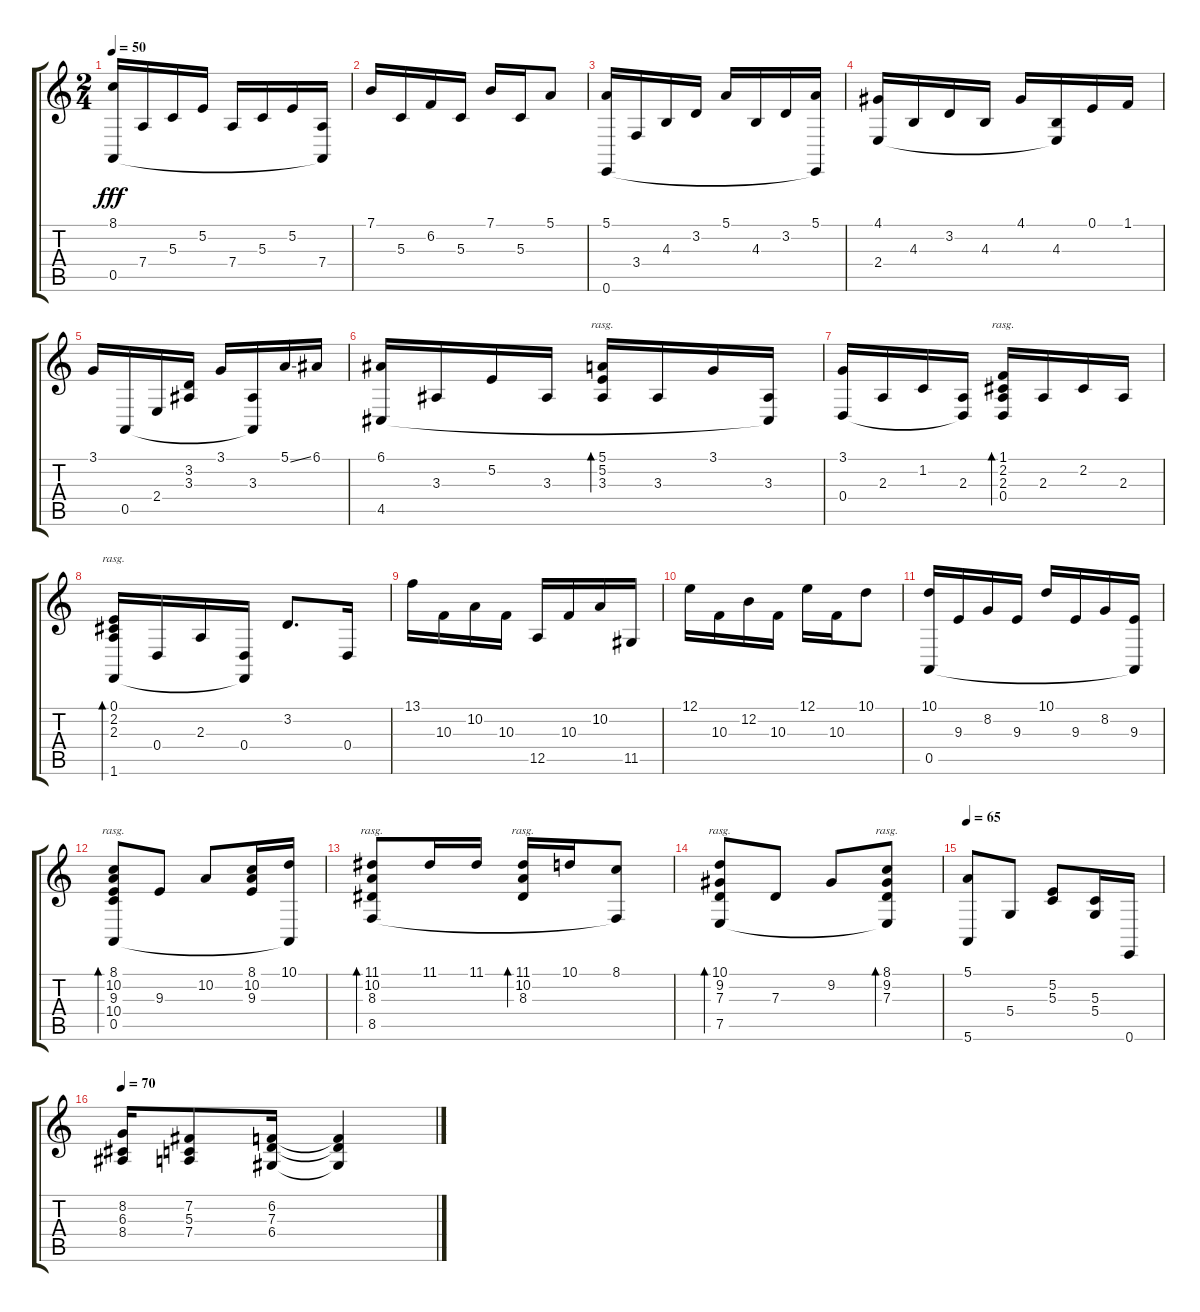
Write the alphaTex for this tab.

\track "" {instrument acousticgrandpiano}
\staff {score tabs}
\tuning (E4 B3 G3 D3 A2 E2) {hide}
\ts (2 4)
\tempo 50
\clef g2
\ks c
(8.1 0.5).16{dy fff} 7.4.16 5.3.16 5.2.16 7.4.16 5.3.16 5.2.16 (7.4 0.5{t}).16 |
7.1.16 5.3.16 6.2.16 5.3.16 7.1.16 5.3.16 5.1.8 |
(5.1 0.6).16 3.4.16 4.3.16 3.2.16 5.1.16 4.3.16 3.2.16 (5.1 0.6{t}).16 |
(4.1 2.4).16 4.3.16 3.2.16 4.3.16 4.1.16 (4.3 2.4{t}).16 0.1.16 1.1.16 |
3.1.16 0.5.16 2.4.16 (3.2 3.3).16 3.1.16 (3.3 0.5{t}).16 5.1{ss}.16 6.1.16 |
(6.1 4.5).16 3.3.16 5.2.16 3.3.16 (5.1 5.2 3.3).16{bd 120 rasg ii} 3.3.16 3.1.16 (3.3 4.5{t}).16 |
(3.1 0.4).16 2.3.16 1.2.16 (2.3 0.4{t}).16 (1.1 2.2 2.3 0.4).16{bd 120 rasg ii} 2.3.16 2.2.16 2.3.16 |
(0.1 2.2 2.3 1.6).16{bd 120 rasg ii} 0.4.16 2.3.16 (0.4 1.6{t}).16 3.2.8{d} 0.4.16 |
13.1.16 10.3.16 10.2.16 10.3.16 12.5.16 10.3.16 10.2.16 11.5.16 |
12.1.16 10.3.16 12.2.16 10.3.16 12.1.16 10.3.16 10.1.8 |
(10.1 0.5).16 9.3.16 8.2.16 9.3.16 10.1.16 9.3.16 8.2.16 (9.3 0.5{t}).16 |
(8.1 10.2 9.3 10.4 0.5).8{bd 120 rasg ii} 9.3.8 10.2.8 (8.1 10.2 9.3).16 (10.1 0.5{t}).16 |
(11.1 10.2 8.3 8.5).8{bd 120 rasg ii} 11.1.16 11.1.16 (11.1 10.2 8.3).16{bd 120 rasg ii} 10.1.16 (8.1 8.5{t}).8 |
(10.1 9.2 7.3 7.5).8{bd 120 rasg ii} 7.3.8 9.2.8 (8.1 9.2 7.3 7.5{t}).8{bd 120 rasg ii} |
\tempo 65
(5.1 5.6).8 5.4.8 (5.2 5.3).8 (5.3 5.4).16 0.6.16 |
\tempo 70
(8.2 6.3 8.4).16 (7.2 5.3 7.4).8 (6.2 7.3 6.4).16 (6.2{t} 7.3{t} 6.4{t}).4
